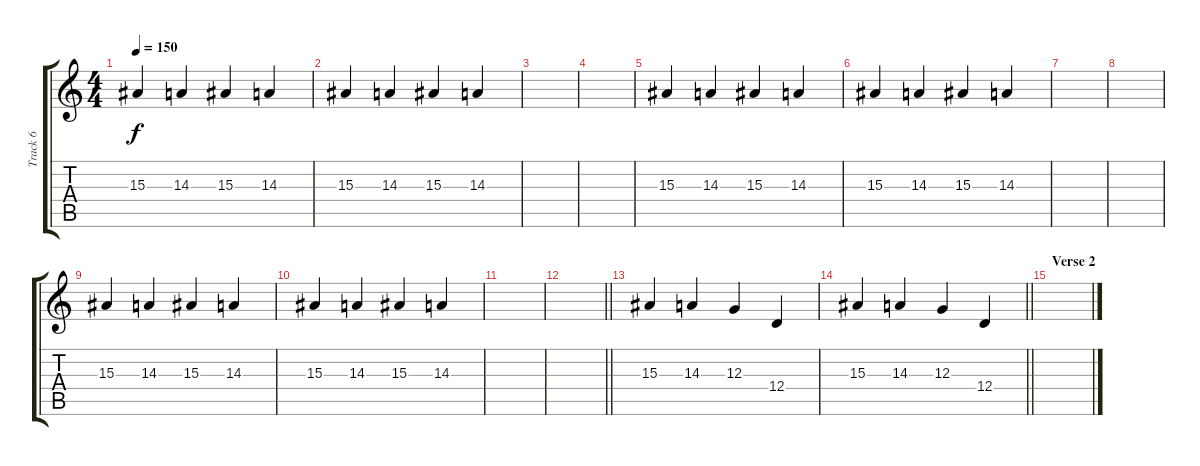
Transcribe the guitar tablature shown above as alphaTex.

\track ("Track 6" "Track 6") {instrument stringensemble1}
\staff {score tabs}
\tuning (E4 B3 G3 D3 A2 E2) {hide}
\ts (4 4)
\tempo 150
\clef g2
\ks c
15.3.4{dy f} 14.3.4 15.3.4 14.3.4 |
15.3.4 14.3.4 15.3.4 14.3.4 |
|
|
15.3.4 14.3.4 15.3.4 14.3.4 |
15.3.4 14.3.4 15.3.4 14.3.4 |
|
|
15.3.4 14.3.4 15.3.4 14.3.4 |
15.3.4 14.3.4 15.3.4 14.3.4 |
|
\barLineRight lightlight
|
\section ("" "")
15.3.4 14.3.4 12.3.4 12.4.4 |
\barLineRight lightlight
15.3.4 14.3.4 12.3.4 12.4.4 |
\section ("" "Verse 2")
